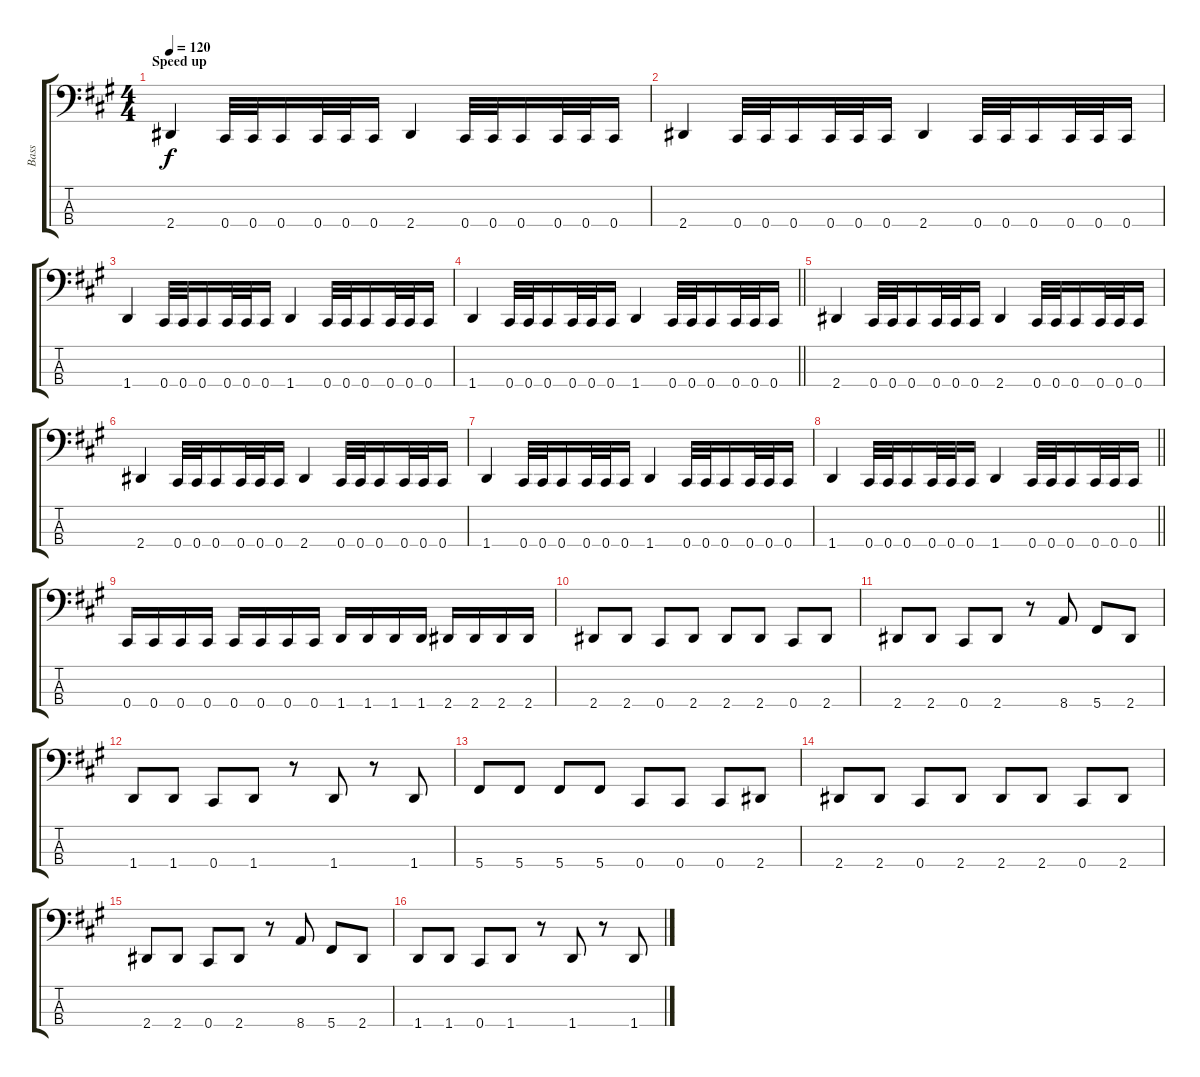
\track ("Bass" "Bass") {instrument electricbassfinger}
\staff {score tabs}
\tuning (E2 B1 Gb1 Db1) {hide}
\ts (4 4)
\section ("" "Speed up")
\tempo 120
\clef f4
\ks a
2.4.4{dy f} 0.4.32 0.4.32 0.4.16 0.4.32 0.4.32 0.4.16 2.4.4 0.4.32 0.4.32 0.4.16 0.4.32 0.4.32 0.4.16 |
2.4.4 0.4.32 0.4.32 0.4.16 0.4.32 0.4.32 0.4.16 2.4.4 0.4.32 0.4.32 0.4.16 0.4.32 0.4.32 0.4.16 |
1.4.4 0.4.32 0.4.32 0.4.16 0.4.32 0.4.32 0.4.16 1.4.4 0.4.32 0.4.32 0.4.16 0.4.32 0.4.32 0.4.16 |
\barLineRight lightlight
1.4.4 0.4.32 0.4.32 0.4.16 0.4.32 0.4.32 0.4.16 1.4.4 0.4.32 0.4.32 0.4.16 0.4.32 0.4.32 0.4.16 |
2.4.4 0.4.32 0.4.32 0.4.16 0.4.32 0.4.32 0.4.16 2.4.4 0.4.32 0.4.32 0.4.16 0.4.32 0.4.32 0.4.16 |
2.4.4 0.4.32 0.4.32 0.4.16 0.4.32 0.4.32 0.4.16 2.4.4 0.4.32 0.4.32 0.4.16 0.4.32 0.4.32 0.4.16 |
1.4.4 0.4.32 0.4.32 0.4.16 0.4.32 0.4.32 0.4.16 1.4.4 0.4.32 0.4.32 0.4.16 0.4.32 0.4.32 0.4.16 |
\barLineRight lightlight
1.4.4 0.4.32 0.4.32 0.4.16 0.4.32 0.4.32 0.4.16 1.4.4 0.4.32 0.4.32 0.4.16 0.4.32 0.4.32 0.4.16 |
0.4.16 0.4.16 0.4.16 0.4.16 0.4.16 0.4.16 0.4.16 0.4.16 1.4.16 1.4.16 1.4.16 1.4.16 2.4.16 2.4.16 2.4.16 2.4.16 |
2.4.8 2.4.8 0.4.8 2.4.8 2.4.8 2.4.8 0.4.8 2.4.8 |
2.4.8 2.4.8 0.4.8 2.4.8 r.8 8.4.8 5.4.8 2.4.8 |
1.4.8 1.4.8 0.4.8 1.4.8 r.8 1.4.8 r.8 1.4.8 |
5.4.8 5.4.8 5.4.8 5.4.8 0.4.8 0.4.8 0.4.8 2.4.8 |
2.4.8 2.4.8 0.4.8 2.4.8 2.4.8 2.4.8 0.4.8 2.4.8 |
2.4.8 2.4.8 0.4.8 2.4.8 r.8 8.4.8 5.4.8 2.4.8 |
1.4.8 1.4.8 0.4.8 1.4.8 r.8 1.4.8 r.8 1.4.8
